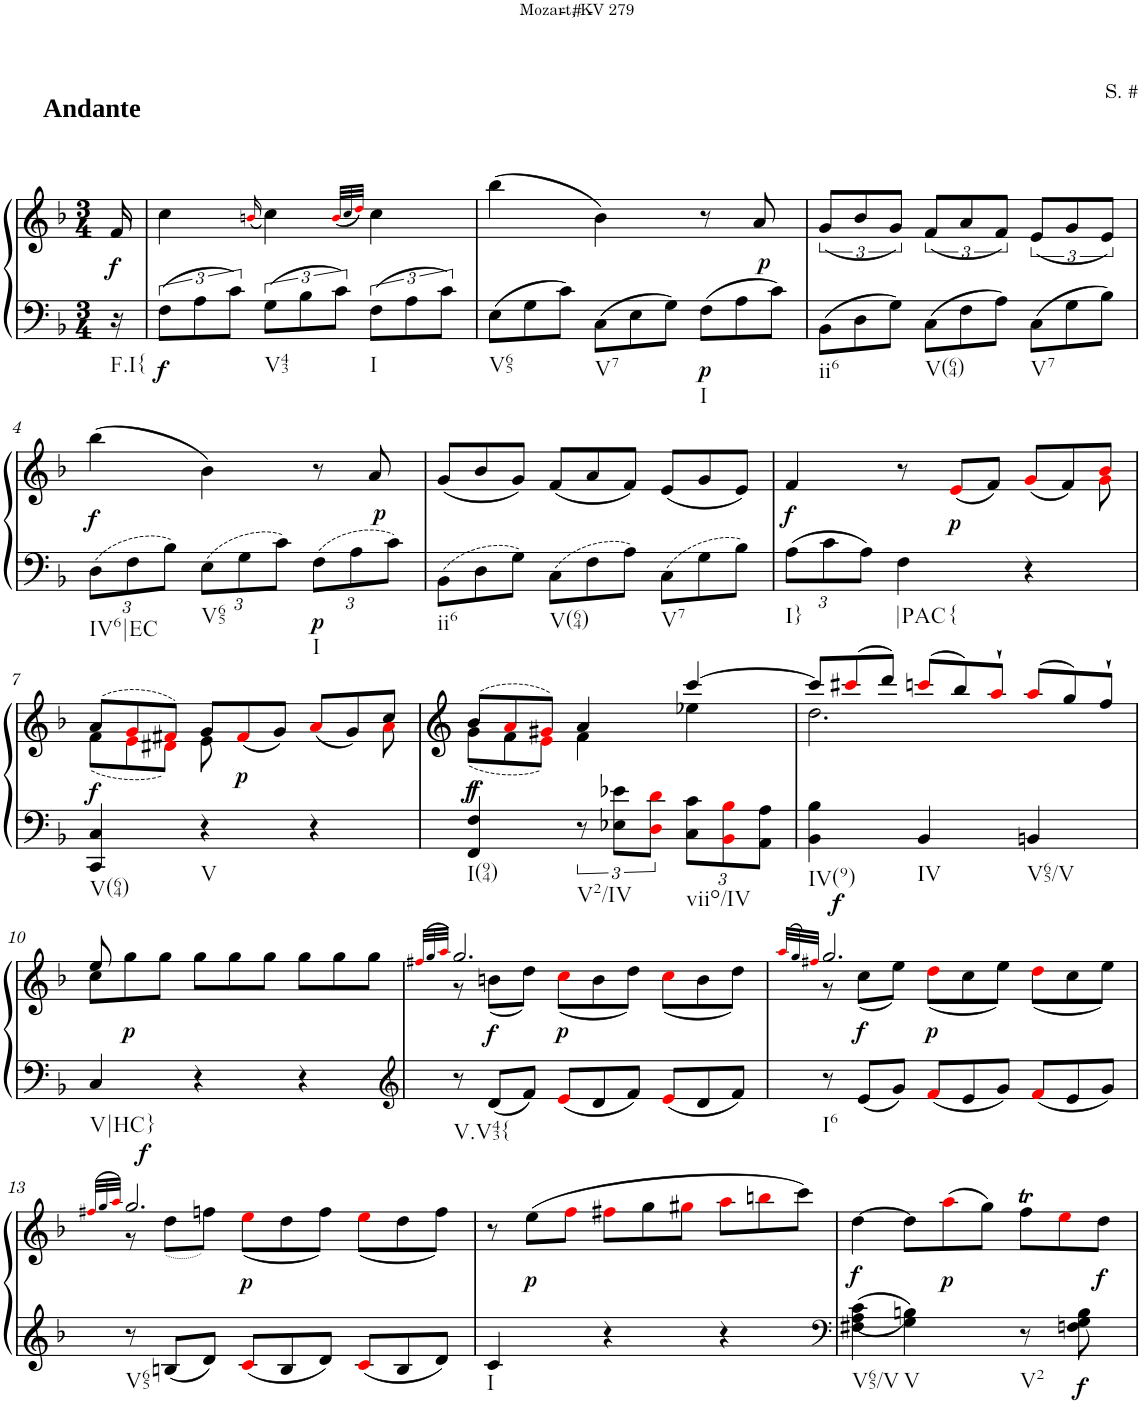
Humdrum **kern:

**kern	**kern	**dynam
*part1	*part1	*part1
*staff2	*staff1	*staff1/2
*I"Klavier linke Hand	*	*
*clefF4	*clefG2	*
*k[b-]	*k[b-]	*
*M3/4	*M3/4	*
=	=	=
!	!LO:TX:a:B:t=Andante	!
!LO:TX:b:t=F.I{	!	!
!	!	!LO:DY:b
16r	16f/	f
=1	=1	=1
!	!	!LO:DY:b=2
12F\L	4cc\	f
12A\	.	.
12c\J	.	.
.	(16qbni/	.
!LO:TX:b:t=V43	!	!
12G\L	4cc\)	.
12B-\	.	.
12c\J	.	.
.	(32qbi/LLL	.
.	32qcc/	.
.	32qddi/JJJ)	.
!LO:TX:b:t=I	!	!
12F\L	4cc\	.
12A\	.	.
12c\J	.	.
=2	=2	=2
*Xbrackettup	*	*
!LO:TX:b:t=V65	!	!
12E\L	(4bb-\	.
12G\	.	.
12c\J	.	.
!LO:TX:b:t=V7	!	!
12C\L	4b-\)	.
12E\	.	.
12G\J	.	.
!LO:TX:b:t=I	!	!
!	!	!LO:DY:b=2
12F\L	8r	p
12A\	.	.
!	!	!LO:DY:b
.	8a/	p
12c\J	.	.
=3	=3	=3
!LO:TX:b:t=ii6	!	!
12BB-\L	(12g/L	.
12D\	12b-/	.
12G\J	12g/J)	.
!LO:TX:b:t=V(64)	!	!
12C\L	(12f/L	.
12F\	12a/	.
12A\J	12f/J)	.
!LO:TX:b:t=V7	!	!
12C\L	(12e/L	.
12G\	12g/	.
12B-\J	12e/J)	.
!!LO:LB:g=z
=4	=4	=4
!LO:TX:b:t=IV6|EC	!	!
!	!	!LO:DY:b
12D\L	(4bb-\	f
12F\	.	.
12B-\J	.	.
!LO:TX:b:t=V65	!	!
12E\L	4b-\)	.
12G\	.	.
12c\J	.	.
!LO:TX:b:t=I	!	!
!	!	!LO:DY:b=2
12F\L	8r	p
12A\	.	.
!	!	!LO:DY:b
.	8a/	p
12c\J	.	.
=5	=5	=5
*	*Xbrackettup	*
!LO:TX:b:t=ii6	!	!
12BB-\L	(12g/L	.
12D\	12b-/	.
12G\J	12g/J)	.
!LO:TX:b:t=V(64)	!	!
12C\L	(12f/L	.
12F\	12a/	.
12A\J	12f/J)	.
!LO:TX:b:t=V7	!	!
12C\L	(12e/L	.
12G\	12g/	.
12B-\J	12e/J)	.
=6	=6	=6
*	*^	*
!LO:TX:b:t=I}	!	!	!
!	!	!	!LO:DY:b
12A\L	4f/	2ryy	f
12c\	.	.	.
12A\J	.	.	.
*	*brackettup	*	*
!LO:TX:b:t=|PAC	!	!	!
!LO:TX:b:t={	!	!	!
4F\	12r	.	.
!	!	!	!LO:DY:b
.	(<12ei/L	.	p
.	12f/J)	.	.
*	*Xbrackettup	*brackettup	*
4r	(<12gi/L	12ryy	.
.	12f/)	12ryy	.
.	12b-i/J	12gi\	.
!!LO:LB:g=z	!!
=7	=7	=7	=7
*	*Xbrackettup	*	*
!LO:TX:b:t=V(64)	!	!	!
!	!	!	!LO:DY:a=2
4CC/ 4C/	(12a/L	(12f\L	f
.	12gi/	12ei\	.
.	12f#Xi/J)	12d#Xi\J)	.
!LO:TX:b:t=V	!	!	!
4r	12g/L	8e\	.
!	!	!	!LO:DY:b
.	(<12f#i/	.	p
.	.	8ryy	.
.	12g/J)	.	.
*	*	*brackettup	*
4r	(<12ai/L	12ryy	.
.	12g/)	12ryy	.
.	12cc/J	12ai\	.
=8	=8	=8	=8
*	*Xbrackettup	*	*
!LO:TX:b:t=I(94)	!	!	!
!	!	!	!LO:DY:a=2
!	!	!	!LO:DY:n=1:a=2
4FF/ 4F/	(12b-/L	(12g\L	f f
.	12ai/	12f\	.
.	12g#Xi/J)	12ei\J)	.
*brackettup	*	*	*
!LO:TX:b:t=V2/IV	!	!	!
12r	4a/	4f\	.
12E-X\ 12e-X\L	.	.	.
12Di\ 12di\J	.	.	.
*Xbrackettup	*	*	*
!LO:TX:b:t=viio/IV	!	!	!
12C\ 12c\L	[4ccc/	4ee-X\	.
12BB-i\ 12B-i\	.	.	.
12AA\ 12A\J	.	.	.
=9	=9	=9	=9
!LO:TX:b:t=IV(9)	!	!	!
4BB-\ 4B-\	12ccc/L]	2.dd\	.
.	(12ccc#Xi/	.	.
.	12ddd/J)	.	.
!LO:TX:b:t=IV	!	!	!
4BB-/	(12cccni/L	.	.
.	12bb-/)	.	.
.	12aa`i/J	.	.
!LO:TX:b:t=V65/V	!	!	!
4BBn/	(12aai/L	.	.
.	12gg/)	.	.
.	12ff`/J	.	.
!!LO:LB:g=z	!!
=10	=10	=10	=10
*	*brackettup	*Xbrackettup	*
!LO:TX:b:t=V|HC}	!	!	!
4C/	12ee/	12cc\L	.
!	!	!	!LO:DY:b
.	12ryy	12gg\	p
.	12ryy	12gg\J	.
4r	4ryy	12gg\L	.
.	.	12gg\	.
.	.	12gg\J	.
4r	4ryy	12gg\L	.
.	.	12gg\	.
.	.	12gg\J	.
=11	=11	=11	=11
*clefG2	*	*	*
.	(>32qff#Xi/LLL	.	.
.	32qgg/	.	.
.	32qaai/JJJ)	.	.
*brackettup	*	*brackettup	*
!LO:TX:b:t=V.V43{	!	!	!
12r	2.gg/	12r	.
!	!	!	!LO:DY:a=2
12d/L	.	(12bn\L	f
12f/J	.	12dd\J)	.
*Xbrackettup	*	*Xbrackettup	*
!	!	!	!LO:DY:b
12ei/L	.	(12cci\L	p
12d/	.	12b\	.
12f/J	.	12dd\J)	.
12ei/L	.	(12cci\L	.
12d/	.	12b\	.
12f/J	.	12dd\J)	.
=12	=12	=12	=12
.	(>32qaai/LLL	.	.
.	32qgg/)	.	.
.	32qff#Xi/JJJ	.	.
*brackettup	*	*brackettup	*
!LO:TX:b:t=I6	!	!	!
!	!	!	!LO:DY:a
12r	2.gg/	12r	f
!	!	!	!LO:DY:b
12e/L	.	(12cc\L	f
12g/J	.	12ee\J)	.
*Xbrackettup	*	*Xbrackettup	*
!	!	!	!LO:DY:b
12fi/L	.	(12ddi\L	p
12e/	.	12cc\	.
12g/J	.	12ee\J)	.
12fi/L	.	(12ddi\L	.
12e/	.	12cc\	.
12g/J	.	12ee\J)	.
!!LO:LB:g=z	!!
=13	=13	=13	=13
.	(>32qff#Xi/LLL	.	.
.	32qgg/	.	.
.	32qaai/JJJ)	.	.
*brackettup	*	*brackettup	*
!LO:TX:b:t=V65	!	!	!
!	!	!	!LO:DY:a
12r	2.gg/	12r	f
12Bn/L	.	(12dd\L	.
12d/J	.	12ffn\J)	.
*Xbrackettup	*	*Xbrackettup	*
!	!	!	!LO:DY:b
12ci/L	.	(12eei\L	p
12B/	.	12dd\	.
12d/J	.	12ff\J)	.
12ci/L	.	(12eei\L	.
12B/	.	12dd\	.
12d/J	.	12ff\J)	.
*	*v	*v	*
=14	=14	=14
*	*brackettup	*
*	*^	*
!LO:TX:b:t=I	!	!	!
*	*v	*v	*
4c/	12r	.
!	!	!LO:DY:b
.	(12ee\L	p
.	12ffi\J	.
*	*Xbrackettup	*
4r	12ff#Xi\L	.
.	12gg\	.
.	12gg#Xi\J	.
4r	12aai\L	.
.	12bbni\	.
.	12ccc\J)	.
=15	=15	=15
*clefF4	*	*
!LO:TX:b:t=V65/V	!	!
!	!	!LO:DY:b
4F#X\ 4A\ 4c\	[4dd\	f
!LO:TX:b:t=V	!	!
4G\ 4Bn\	12dd\L]	.
!	!	!LO:DY:b
.	(12aai\	p
.	12gg\J)	.
!LO:TX:b:t=V2	!	!
8r	12ffT\L	.
.	12eei\	.
!	!	!LO:DY:b=2
8Fn\ 8G\ 8B\	.	f
!	!	!LO:DY:b
.	12dd\J	f
=	=	=
*-	*-	*-
